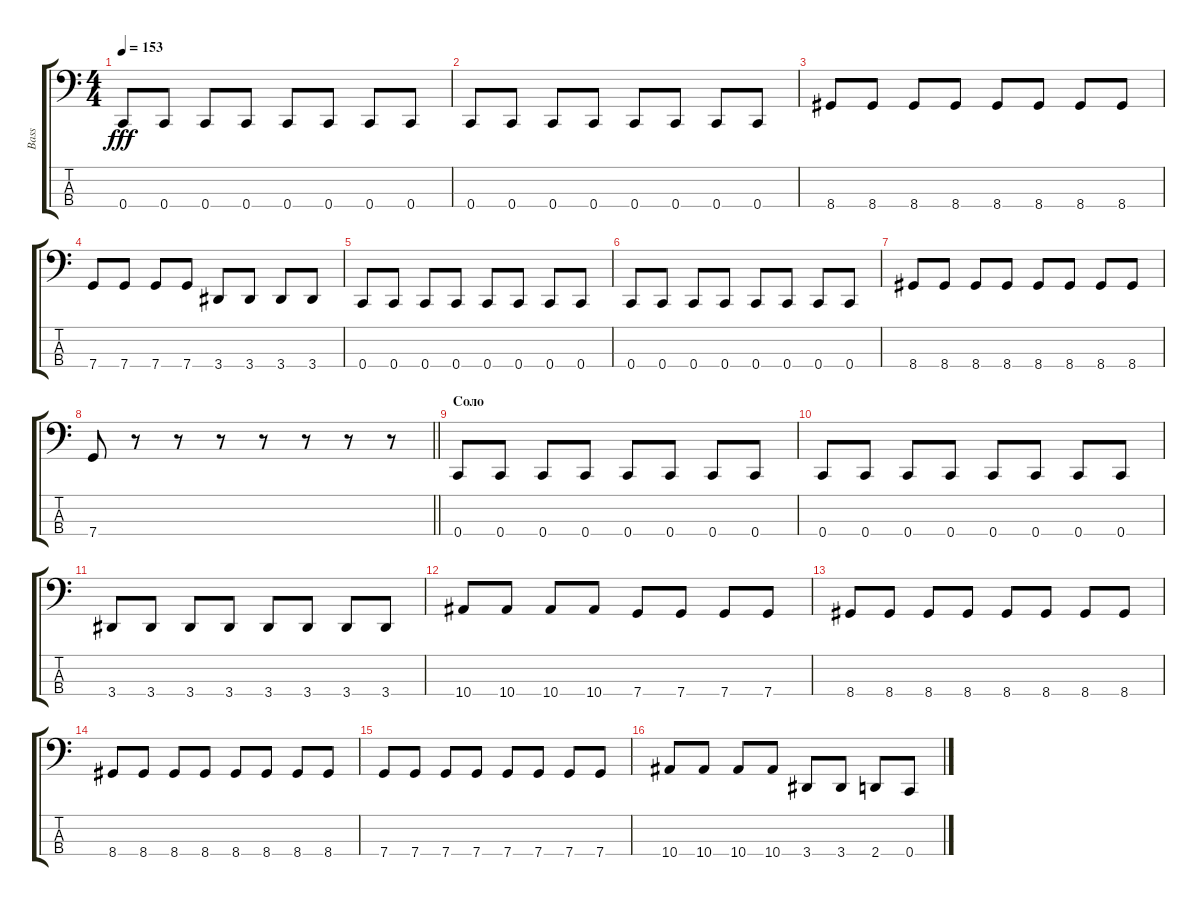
\track ("Bass" "Bass") {instrument electricbasspick}
\staff {score tabs}
\tuning (F2 C2 G1 C1) {hide}
\ts (4 4)
\tempo 153
\clef f4
\ks c
0.4.8{dy fff} 0.4.8 0.4.8 0.4.8 0.4.8 0.4.8 0.4.8 0.4.8 |
0.4.8 0.4.8 0.4.8 0.4.8 0.4.8 0.4.8 0.4.8 0.4.8 |
8.4.8 8.4.8 8.4.8 8.4.8 8.4.8 8.4.8 8.4.8 8.4.8 |
7.4.8 7.4.8 7.4.8 7.4.8 3.4.8 3.4.8 3.4.8 3.4.8 |
0.4.8 0.4.8 0.4.8 0.4.8 0.4.8 0.4.8 0.4.8 0.4.8 |
0.4.8 0.4.8 0.4.8 0.4.8 0.4.8 0.4.8 0.4.8 0.4.8 |
8.4.8 8.4.8 8.4.8 8.4.8 8.4.8 8.4.8 8.4.8 8.4.8 |
\barLineRight lightlight
7.4.8 r.8 r.8 r.8 r.8 r.8 r.8 r.8 |
\section ("" "Соло")
0.4.8 0.4.8 0.4.8 0.4.8 0.4.8 0.4.8 0.4.8 0.4.8 |
0.4.8 0.4.8 0.4.8 0.4.8 0.4.8 0.4.8 0.4.8 0.4.8 |
3.4.8 3.4.8 3.4.8 3.4.8 3.4.8 3.4.8 3.4.8 3.4.8 |
10.4.8 10.4.8 10.4.8 10.4.8 7.4.8 7.4.8 7.4.8 7.4.8 |
8.4.8 8.4.8 8.4.8 8.4.8 8.4.8 8.4.8 8.4.8 8.4.8 |
8.4.8 8.4.8 8.4.8 8.4.8 8.4.8 8.4.8 8.4.8 8.4.8 |
7.4.8 7.4.8 7.4.8 7.4.8 7.4.8 7.4.8 7.4.8 7.4.8 |
10.4.8 10.4.8 10.4.8 10.4.8 3.4.8 3.4.8 2.4.8 0.4.8
